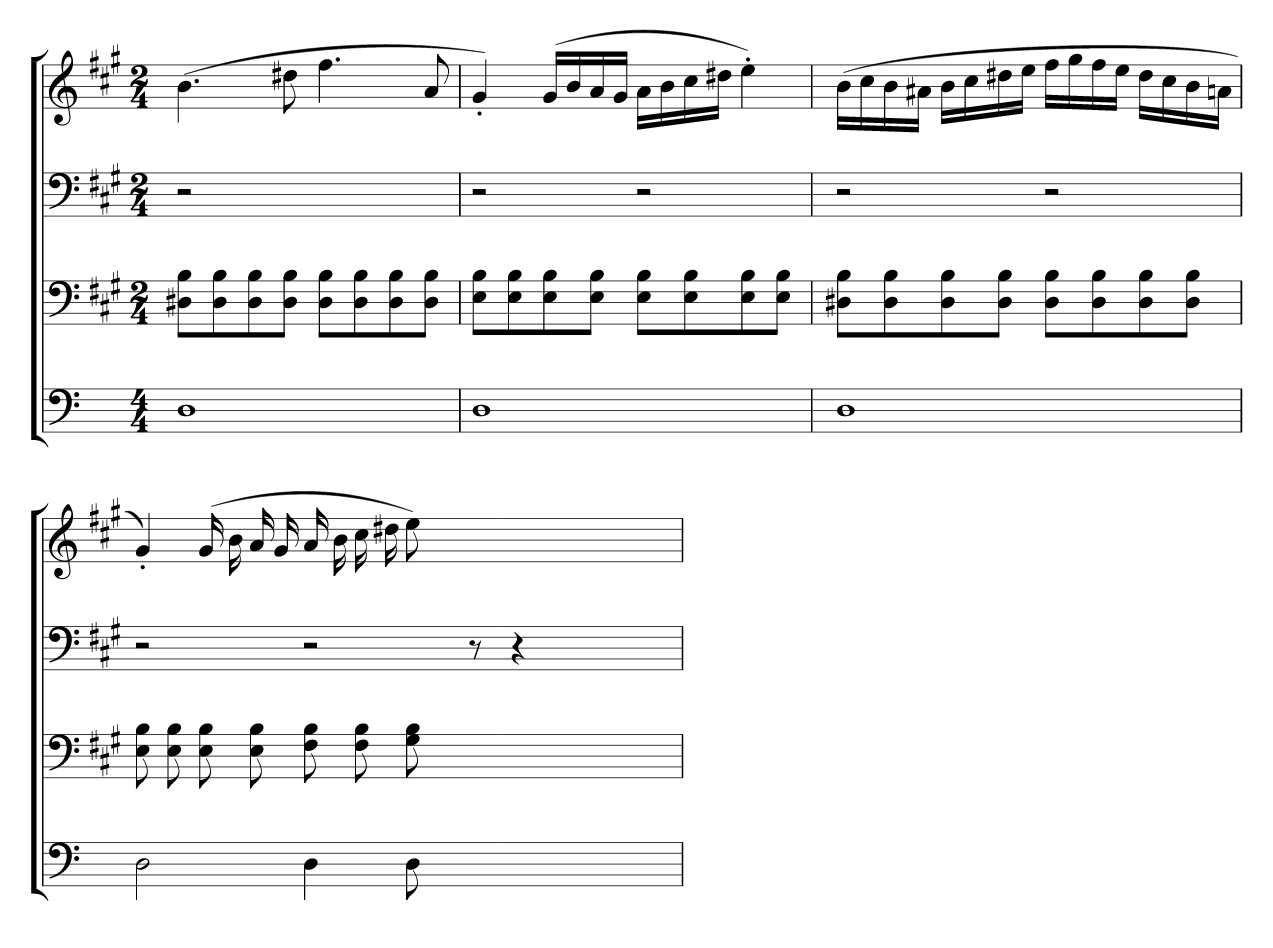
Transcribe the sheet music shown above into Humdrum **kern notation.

**kern	**kern	**kern	**kern
*part4	*part3	*part2	*part1
*staff4	*staff3	*staff2	*staff1
*	*clefF4	*clefF4	*clefG2
*	*k[f#c#g#]	*k[f#c#g#]	*k[f#c#g#]
*	*A:	*A:	*A:
*M4/4	*M2/4	*M2/4	*M2/4
=	=	=	=
1D	8D#X 8BL	2r	(4.b
.	8D# 8B	.	.
.	8D# 8B	.	.
.	8D# 8BJ	.	8dd#X
.	8D# 8BL	2ryy	4.ff#
.	8D# 8B	.	.
.	8D# 8B	.	.
.	8D# 8BJ	.	8a
=	=	=	=
1D	8E 8BL	2r	4g#')
.	8E 8B	.	.
.	8E 8B	.	(16g#LL
.	.	.	16b
.	8E 8BJ	.	16a
.	.	.	16g#JJ
.	8E 8BL	2r	16aLL
.	.	.	16b
.	8E 8B	.	16cc#
.	.	.	16dd#XJJ
.	8E 8B	.	4ee')
.	8E 8BJ	.	.
=	=	=	=
1D	8D#X 8BL	2r	(16bLL
.	.	.	16cc#
.	8D# 8B	.	16b
.	.	.	16a#XJJ
.	8D# 8B	.	16bLL
.	.	.	16cc#
.	8D# 8BJ	.	16dd#X
.	.	.	16eeJJ
.	8D# 8BL	2r	16ff#LL
.	.	.	16gg#
.	8D# 8B	.	16ff#
.	.	.	16eeJJ
.	8D# 8B	.	16dd#LL
.	.	.	16cc#
.	8D# 8BJ	.	16b
.	.	.	16anJJ
=	=	=	=
2D	8E 8B	2r	4g#')
.	8E 8B	.	.
.	8E 8B	.	(16g#
.	.	.	16b
.	8E 8B	.	16a
.	.	.	16g#
4D	8F# 8B	2r	16a
.	.	.	16b
.	8F# 8B	.	16cc#
.	.	.	16dd#X
8D	8G# 8B	.	8ee)
4ryy	4ryy	.	4ryy
.	.	8r	.
=-	=-	=-	=-
1ryy	2ryy	4r	2ryy
.	.	2.ryy	.
.	2ryy	.	2ryy
=	=	=	=
*-	*-	*-	*-
